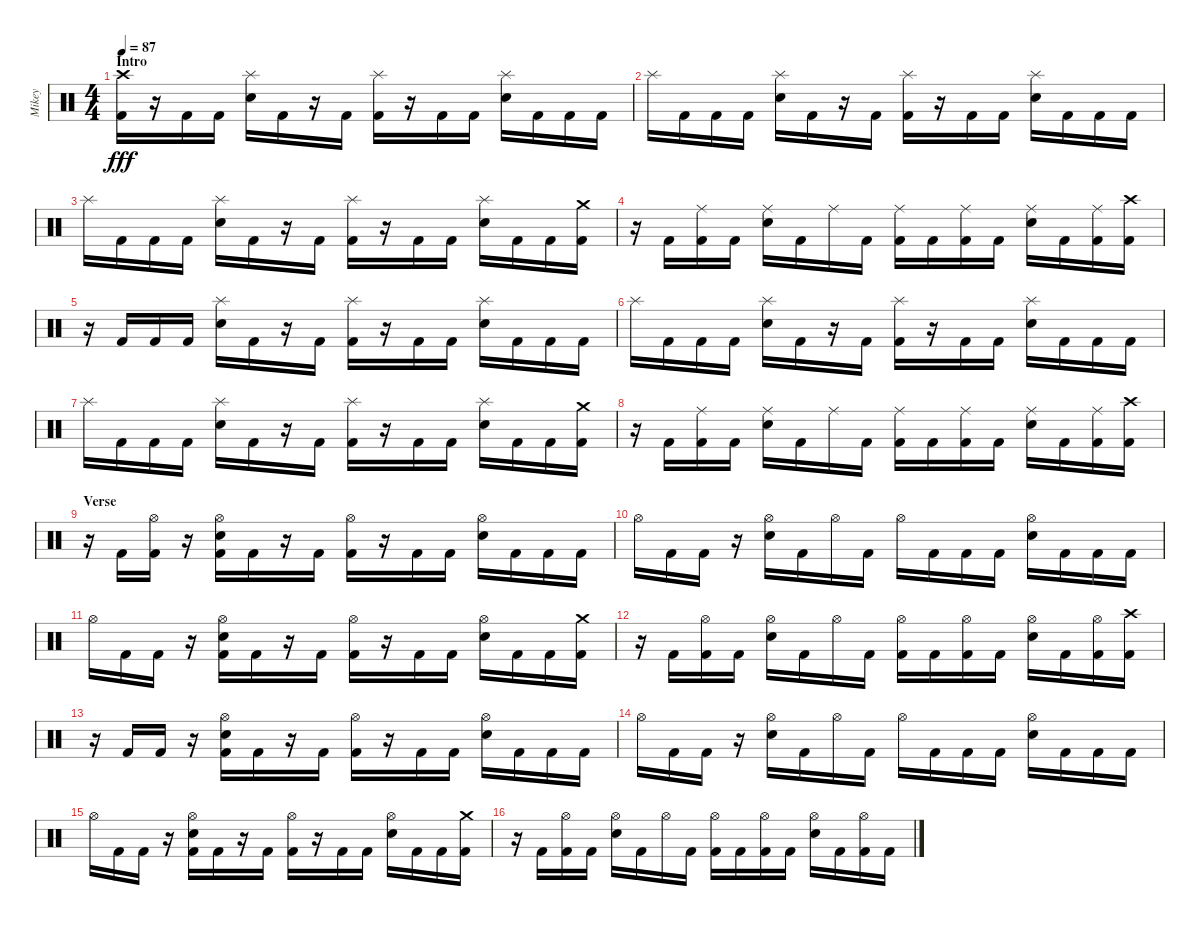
\track ("Mikey" "Mikey") {instrument percussion}
\staff {score}
\articulation defaults
\ts (4 4)
\section ("" "Intro")
\tempo 87
\clef neutral
\ks c
("Crash high (hit)" "Kick (hit) 2").16{dy fff} r.16 "Kick (hit) 2".16 "Kick (hit) 2".16 ("Electric Snare (hit)" "Splash (hit)").16 "Kick (hit) 2".16 r.16 "Kick (hit) 2".16 ("Kick (hit) 2" "Splash (hit)").16 r.16 "Kick (hit) 2".16 "Kick (hit) 2".16 ("Electric Snare (hit)" "Splash (hit)").16 "Kick (hit) 2".16 "Kick (hit) 2".16 "Kick (hit) 2".16 |
"Splash (hit)".16 "Kick (hit) 2".16 "Kick (hit) 2".16 "Kick (hit) 2".16 ("Electric Snare (hit)" "Splash (hit)").16 "Kick (hit) 2".16 r.16 "Kick (hit) 2".16 ("Kick (hit) 2" "Splash (hit)").16 r.16 "Kick (hit) 2".16 "Kick (hit) 2".16 ("Electric Snare (hit)" "Splash (hit)").16 "Kick (hit) 2".16 "Kick (hit) 2".16 "Kick (hit) 2".16 |
"Splash (hit)".16 "Kick (hit) 2".16 "Kick (hit) 2".16 "Kick (hit) 2".16 ("Splash (hit)" "Electric Snare (hit)").16 "Kick (hit) 2".16 r.16 "Kick (hit) 2".16 ("Splash (hit)" "Kick (hit) 2").16 r.16 "Kick (hit) 2".16 "Kick (hit) 2".16 ("Splash (hit)" "Electric Snare (hit)").16 "Kick (hit) 2".16 "Kick (hit) 2".16 ("Crash medium (hit)" "Kick (hit) 2").16 |
r.16 "Kick (hit) 2".16 ("Kick (hit) 2" "Ride (middle)").16 "Kick (hit) 2".16 ("Electric Snare (hit)" "Ride (middle)").16 "Kick (hit) 2".16 "Ride (middle)".16 "Kick (hit) 2".16 ("Kick (hit) 2" "Ride (middle)").16 "Kick (hit) 2".16 ("Kick (hit) 2" "Ride (middle)").16 "Kick (hit) 2".16 ("Ride (middle)" "Electric Snare (hit)").16 "Kick (hit) 2".16 ("Kick (hit) 2" "Ride (middle)").16 ("Crash high (hit)" "Kick (hit) 2").16 |
r.16 "Kick (hit) 2".16 "Kick (hit) 2".16 "Kick (hit) 2".16 ("Splash (hit)" "Electric Snare (hit)").16 "Kick (hit) 2".16 r.16 "Kick (hit) 2".16 ("Kick (hit) 2" "Splash (hit)").16 r.16 "Kick (hit) 2".16 "Kick (hit) 2".16 ("Electric Snare (hit)" "Splash (hit)").16 "Kick (hit) 2".16 "Kick (hit) 2".16 "Kick (hit) 2".16 |
"Splash (hit)".16 "Kick (hit) 2".16 "Kick (hit) 2".16 "Kick (hit) 2".16 ("Electric Snare (hit)" "Splash (hit)").16 "Kick (hit) 2".16 r.16 "Kick (hit) 2".16 ("Splash (hit)" "Kick (hit) 2").16 r.16 "Kick (hit) 2".16 "Kick (hit) 2".16 ("Splash (hit)" "Electric Snare (hit)").16 "Kick (hit) 2".16 "Kick (hit) 2".16 "Kick (hit) 2".16 |
"Splash (hit)".16 "Kick (hit) 2".16 "Kick (hit) 2".16 "Kick (hit) 2".16 ("Splash (hit)" "Electric Snare (hit)").16 "Kick (hit) 2".16 r.16 "Kick (hit) 2".16 ("Splash (hit)" "Kick (hit) 2").16 r.16 "Kick (hit) 2".16 "Kick (hit) 2".16 ("Electric Snare (hit)" "Splash (hit)").16 "Kick (hit) 2".16 "Kick (hit) 2".16 ("Crash medium (hit)" "Kick (hit) 2").16 |
r.16 "Kick (hit) 2".16 ("Ride (middle)" "Kick (hit) 2").16 "Kick (hit) 2".16 ("Ride (middle)" "Electric Snare (hit)").16 "Kick (hit) 2".16 "Ride (middle)".16 "Kick (hit) 2".16 ("Ride (middle)" "Kick (hit) 2").16 "Kick (hit) 2".16 ("Kick (hit) 2" "Ride (middle)").16 "Kick (hit) 2".16 ("Ride (middle)" "Electric Snare (hit)").16 "Kick (hit) 2".16 ("Kick (hit) 2" "Ride (middle)").16 ("Kick (hit) 2" "Crash high (hit)").16 |
\section ("" "Verse")
r.16 "Kick (hit) 2".16 ("Hi-Hat (open)" "Kick (hit) 2").16 r.16 ("Hi-Hat (open)" "Kick (hit) 2" "Electric Snare (hit)").16 "Kick (hit) 2".16 r.16 "Kick (hit) 2".16 ("Hi-Hat (open)" "Kick (hit) 2").16 r.16 "Kick (hit) 2".16 "Kick (hit) 2".16 ("Hi-Hat (open)" "Electric Snare (hit)").16 "Kick (hit) 2".16 "Kick (hit) 2".16 "Kick (hit) 2".16 |
"Hi-Hat (open)".16 "Kick (hit) 2".16 "Kick (hit) 2".16 r.16 ("Electric Snare (hit)" "Hi-Hat (open)").16 "Kick (hit) 2".16 "Hi-Hat (open)".16 "Kick (hit) 2".16 "Hi-Hat (open)".16 "Kick (hit) 2".16 "Kick (hit) 2".16 "Kick (hit) 2".16 ("Electric Snare (hit)" "Hi-Hat (open)").16 "Kick (hit) 2".16 "Kick (hit) 2".16 "Kick (hit) 2".16 |
"Hi-Hat (open)".16 "Kick (hit) 2".16 "Kick (hit) 2".16 r.16 ("Hi-Hat (open)" "Kick (hit) 2" "Electric Snare (hit)").16 "Kick (hit) 2".16 r.16 "Kick (hit) 2".16 ("Hi-Hat (open)" "Kick (hit) 2").16 r.16 "Kick (hit) 2".16 "Kick (hit) 2".16 ("Hi-Hat (open)" "Electric Snare (hit)").16 "Kick (hit) 2".16 "Kick (hit) 2".16 ("Crash medium (hit)" "Kick (hit) 2").16 |
r.16 "Kick (hit) 2".16 ("Kick (hit) 2" "Hi-Hat (open)").16 "Kick (hit) 2".16 ("Electric Snare (hit)" "Hi-Hat (open)").16 "Kick (hit) 2".16 "Hi-Hat (open)".16 "Kick (hit) 2".16 ("Kick (hit) 2" "Hi-Hat (open)").16 "Kick (hit) 2".16 ("Kick (hit) 2" "Hi-Hat (open)").16 "Kick (hit) 2".16 ("Electric Snare (hit)" "Hi-Hat (open)").16 "Kick (hit) 2".16 ("Kick (hit) 2" "Hi-Hat (open)").16 ("Crash high (hit)" "Kick (hit) 2").16 |
r.16 "Kick (hit) 2".16 "Kick (hit) 2".16 r.16 ("Hi-Hat (open)" "Kick (hit) 2" "Electric Snare (hit)").16 "Kick (hit) 2".16 r.16 "Kick (hit) 2".16 ("Hi-Hat (open)" "Kick (hit) 2").16 r.16 "Kick (hit) 2".16 "Kick (hit) 2".16 ("Hi-Hat (open)" "Electric Snare (hit)").16 "Kick (hit) 2".16 "Kick (hit) 2".16 "Kick (hit) 2".16 |
"Hi-Hat (open)".16 "Kick (hit) 2".16 "Kick (hit) 2".16 r.16 ("Electric Snare (hit)" "Hi-Hat (open)").16 "Kick (hit) 2".16 "Hi-Hat (open)".16 "Kick (hit) 2".16 "Hi-Hat (open)".16 "Kick (hit) 2".16 "Kick (hit) 2".16 "Kick (hit) 2".16 ("Electric Snare (hit)" "Hi-Hat (open)").16 "Kick (hit) 2".16 "Kick (hit) 2".16 "Kick (hit) 2".16 |
"Hi-Hat (open)".16 "Kick (hit) 2".16 "Kick (hit) 2".16 r.16 ("Hi-Hat (open)" "Kick (hit) 2" "Electric Snare (hit)").16 "Kick (hit) 2".16 r.16 "Kick (hit) 2".16 ("Hi-Hat (open)" "Kick (hit) 2").16 r.16 "Kick (hit) 2".16 "Kick (hit) 2".16 ("Hi-Hat (open)" "Electric Snare (hit)").16 "Kick (hit) 2".16 "Kick (hit) 2".16 ("Crash medium (hit)" "Kick (hit) 2").16 |
r.16 "Kick (hit) 2".16 ("Hi-Hat (open)" "Kick (hit) 2").16 "Kick (hit) 2".16 ("Hi-Hat (open)" "Electric Snare (hit)").16 "Kick (hit) 2".16 "Hi-Hat (open)".16 "Kick (hit) 2".16 ("Kick (hit) 2" "Hi-Hat (open)").16 "Kick (hit) 2".16 ("Kick (hit) 2" "Hi-Hat (open)").16 "Kick (hit) 2".16 ("Hi-Hat (open)" "Electric Snare (hit)").16 "Kick (hit) 2".16 ("Kick (hit) 2" "Hi-Hat (open)").16 "Kick (hit) 2".16
